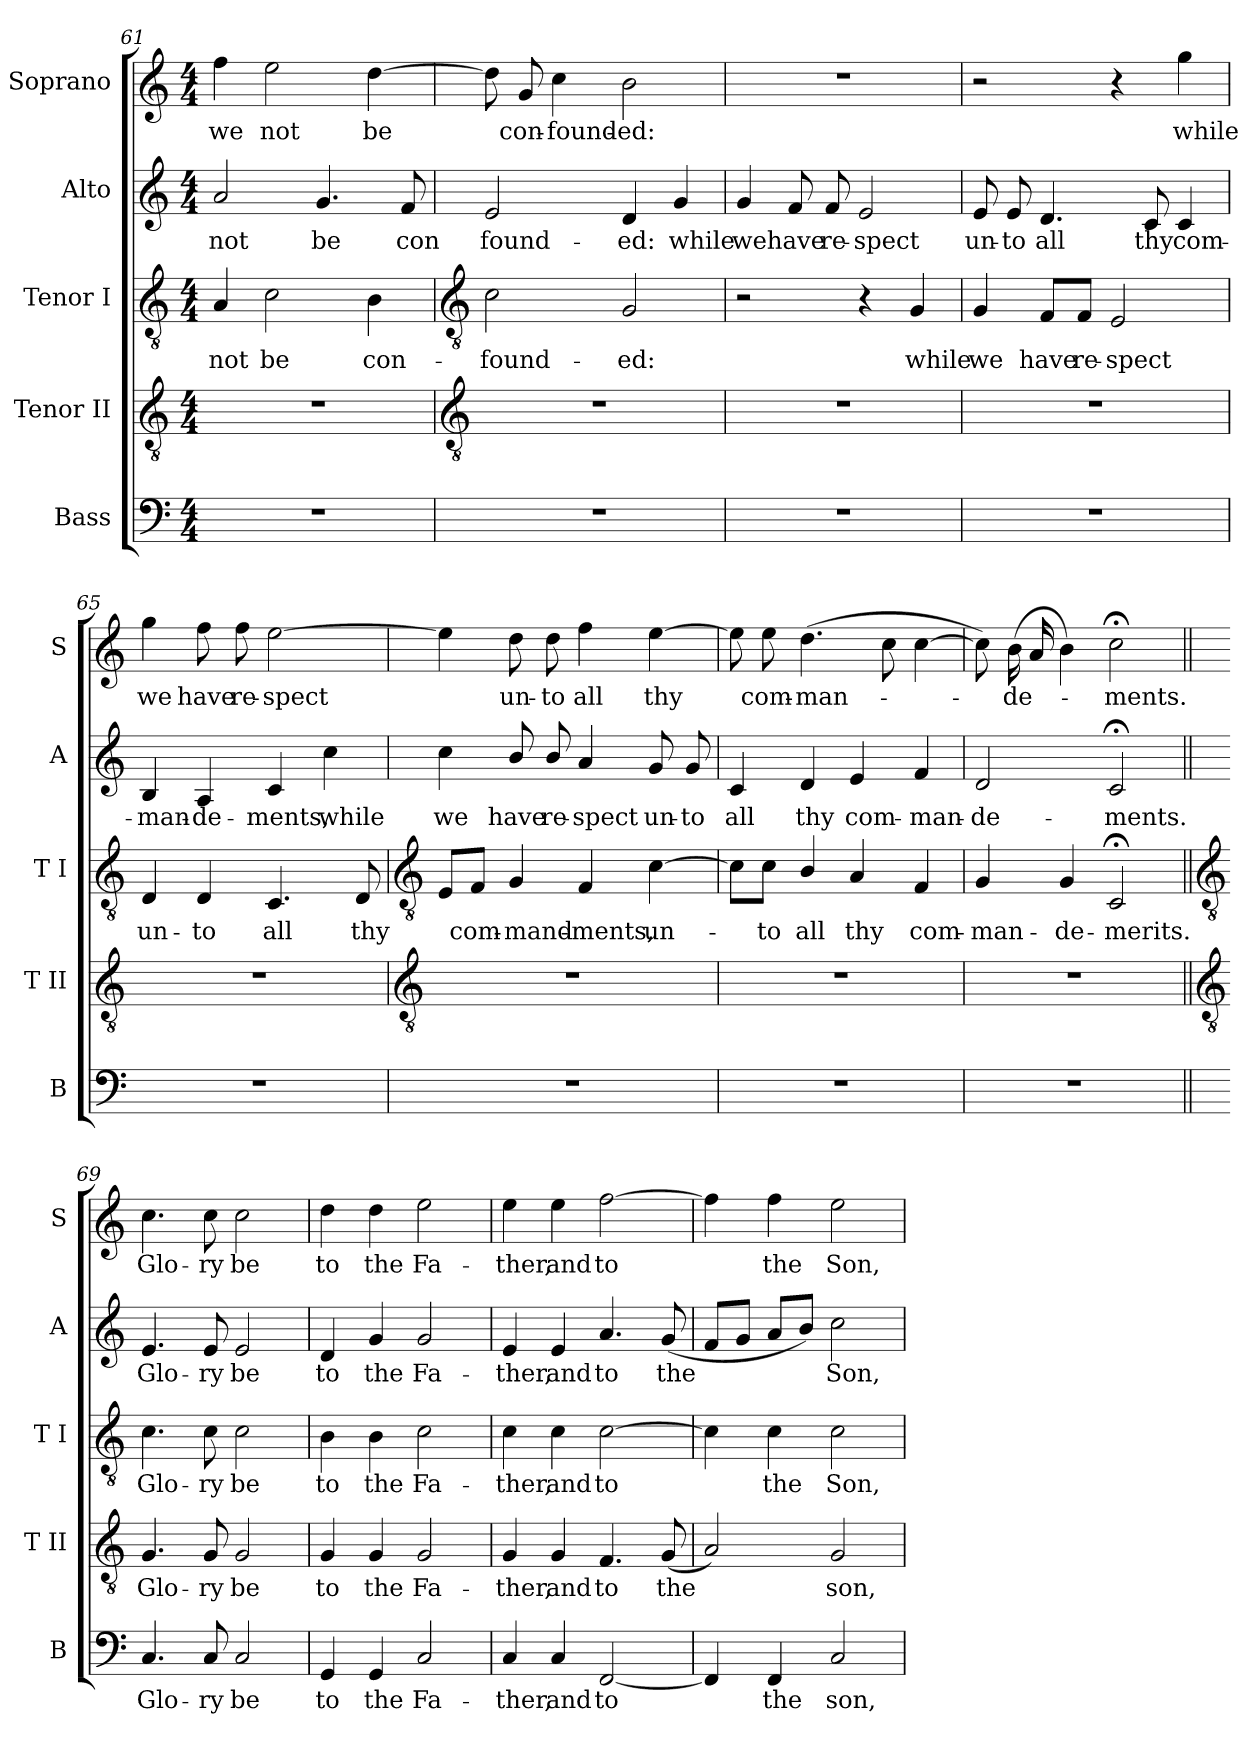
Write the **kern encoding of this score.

**kern	**text	**kern	**text	**kern	**text	**kern	**text	**kern	**text
*part5	*part5	*part4	*part4	*part3	*part3	*part2	*part2	*part1	*part1
*staff5	*staff5	*staff4	*staff4	*staff3	*staff3	*staff2	*staff2	*staff1	*staff1
*I"Bass	*	*I"Tenor II	*	*I"Tenor I	*	*I"Alto	*	*I"Soprano	*
*I'B	*	*I'T II	*	*I'T I	*	*I'A	*	*I'S	*
*clefF4	*	*clefGv2	*	*clefGv2	*	*clefG2	*	*clefG2	*
*k[]	*	*k[]	*	*k[]	*	*k[]	*	*k[]	*
*C:	*	*C:	*	*C:	*	*C:	*	*C:	*
*M4/4	*	*M4/4	*	*M4/4	*	*M4/4	*	*M4/4	*
=61	=61	=61	=61	=61	=61	=61	=61	=61	=61
!	!	!	!	!	!LO:LY:b	!	!LO:LY:b	!	!LO:LY:b
1r	.	1r	.	4A	not	2a	not	4ff	we
!	!	!	!	!	!LO:LY:b	!	!	!	!LO:LY:b
.	.	.	.	2c	be	.	.	2ee	not
!	!	!	!	!	!	!	!LO:LY:b	!	!
.	.	.	.	.	.	4.g	be	.	.
!	!	!	!	!	!LO:LY:b	!	!	!	!LO:LY:b
.	.	.	.	4B	con-	.	.	[4dd	be
!	!	!	!	!	!	!	!LO:LY:b	!	!
.	.	.	.	.	.	8f	con	.	.
!!LO:LB:g=z
=62	=62	=62	=62	=62	=62	=62	=62	=62	=62
*	*	*clefGv2	*	*clefGv2	*	*	*	*	*
!	!	!	!	!	!LO:LY:b	!	!LO:LY:b	!	!
1r	.	1r	.	2c	-found-	2e	found-	8dd]	.
!	!	!	!	!	!	!	!	!	!LO:LY:b
.	.	.	.	.	.	.	.	8g	con-
!	!	!	!	!	!	!	!	!	!LO:LY:b
.	.	.	.	.	.	.	.	4cc	-found-
!	!	!	!	!	!LO:LY:b	!	!LO:LY:b	!	!LO:LY:b
.	.	.	.	2G	-ed:	4d	-ed:	2b	-ed:
!	!	!	!	!	!	!	!LO:LY:b	!	!
.	.	.	.	.	.	4g	while	.	.
=63	=63	=63	=63	=63	=63	=63	=63	=63	=63
!	!	!	!	!	!	!	!LO:LY:b	!	!
1r	.	1r	.	2r	.	4g	we	1r	.
!	!	!	!	!	!	!	!LO:LY:b	!	!
.	.	.	.	.	.	8f	have	.	.
!	!	!	!	!	!	!	!LO:LY:b	!	!
.	.	.	.	.	.	8f	re-	.	.
!	!	!	!	!	!	!	!LO:LY:b	!	!
.	.	.	.	4r	.	2e	-spect	.	.
!	!	!	!	!	!LO:LY:b	!	!	!	!
.	.	.	.	4G	while	.	.	.	.
=64	=64	=64	=64	=64	=64	=64	=64	=64	=64
!	!	!	!	!	!LO:LY:b	!	!LO:LY:b	!	!
1r	.	1r	.	4G	we	8e	un-	2r	.
!	!	!	!	!	!	!	!LO:LY:b	!	!
.	.	.	.	.	.	8e	-to	.	.
!	!	!	!	!	!LO:LY:b	!	!LO:LY:b	!	!
.	.	.	.	8F/L	have	4.d	all	.	.
!	!	!	!	!	!LO:LY:b	!	!	!	!
.	.	.	.	8F/J	re-	.	.	.	.
!	!	!	!	!	!LO:LY:b	!	!	!	!
.	.	.	.	2E	-spect	.	.	4r	.
!	!	!	!	!	!	!	!LO:LY:b	!	!
.	.	.	.	.	.	8c	thy	.	.
!	!	!	!	!	!	!	!LO:LY:b	!	!LO:LY:b
.	.	.	.	.	.	4c	com-	4gg	while
=65	=65	=65	=65	=65	=65	=65	=65	=65	=65
!	!	!	!	!	!LO:LY:b	!	!LO:LY:b	!	!LO:LY:b
1r	.	1r	.	4D	un-	4B	-man-	4gg	we
!	!	!	!	!	!LO:LY:b	!	!LO:LY:b	!	!LO:LY:b
.	.	.	.	4D	-to	4A	-de-	8ff	have
!	!	!	!	!	!	!	!	!	!LO:LY:b
.	.	.	.	.	.	.	.	8ff	re-
!	!	!	!	!	!LO:LY:b	!	!LO:LY:b	!	!LO:LY:b
.	.	.	.	4.C	all	4c	-ments,	[2ee	-spect
!	!	!	!	!	!	!	!LO:LY:b	!	!
.	.	.	.	.	.	4cc	while	.	.
!	!	!	!	!	!LO:LY:b	!	!	!	!
.	.	.	.	8D	thy	.	.	.	.
!!LO:LB:g=z
=66	=66	=66	=66	=66	=66	=66	=66	=66	=66
*	*	*clefGv2	*	*clefGv2	*	*	*	*	*
!	!	!	!	!	!	!	!LO:LY:b	!	!
1r	.	1r	.	8E/L	.	4cc	we	4ee]	.
!	!	!	!	!	!LO:LY:b	!	!	!	!
.	.	.	.	8F/J	com-	.	.	.	.
!	!	!	!	!	!LO:LY:b	!	!LO:LY:b	!	!LO:LY:b
.	.	.	.	4G	-mand-	8b/	have	8dd	un-
!	!	!	!	!	!	!	!LO:LY:b	!	!LO:LY:b
.	.	.	.	.	.	8b/	re-	8dd	-to
!	!	!	!	!	!LO:LY:b	!	!LO:LY:b	!	!LO:LY:b
.	.	.	.	4F	-ments,	4a	-spect	4ff	all
!	!	!	!	!	!LO:LY:b	!	!LO:LY:b	!	!LO:LY:b
.	.	.	.	[4c	un-	8g	un-	[4ee	thy
!	!	!	!	!	!	!	!LO:LY:b	!	!
.	.	.	.	.	.	8g	-to	.	.
=67	=67	=67	=67	=67	=67	=67	=67	=67	=67
!	!	!	!	!	!	!	!LO:LY:b	!	!
1r	.	1r	.	8c\L]	.	4c	all	8ee]	.
!	!	!	!	!	!LO:LY:b	!	!	!	!LO:LY:b
.	.	.	.	8c\J	to	.	.	8ee	com-
!	!	!	!	!	!LO:LY:b	!	!LO:LY:b	!	!LO:LY:b
.	.	.	.	4B/	all	4d	thy	(>4.dd	-man-
!	!	!	!	!	!LO:LY:b	!	!LO:LY:b	!	!
.	.	.	.	4A	thy	4e	com-	.	.
.	.	.	.	.	.	.	.	8cc	.
!	!	!	!	!	!LO:LY:b	!	!LO:LY:b	!	!
.	.	.	.	4F	com-	4f	-man-	[4cc	.
=68	=68	=68	=68	=68	=68	=68	=68	=68	=68
!	!	!	!	!	!LO:LY:b	!	!LO:LY:b	!	!
1r	.	1r	.	4G	-man-	2d	-de-	8cc])	.
!	!	!	!	!	!	!	!	!	!LO:LY:b
.	.	.	.	.	.	.	.	(<16bLL	de-
.	.	.	.	.	.	.	.	16a	.
!	!	!	!	!	!LO:LY:b	!	!	!	!
.	.	.	.	4G	-de-	.	.	4b)	.
!	!	!	!	!	!LO:LY:b	!	!LO:LY:b	!	!LO:LY:b
.	.	.	.	2C;<	-merits.	2c;<	-ments.	2cc;<	ments.
!!LO:LB:g=z
=69||	=69||	=69||	=69||	=69||	=69||	=69||	=69||	=69||	=69||
*	*	*clefGv2	*	*clefGv2	*	*	*	*	*
!	!LO:LY:b	!	!LO:LY:b	!	!LO:LY:b	!	!LO:LY:b	!	!LO:LY:b
4.C	Glo-	4.G	Glo-	4.c	Glo-	4.e	Glo-	4.cc	Glo-
!	!LO:LY:b	!	!LO:LY:b	!	!LO:LY:b	!	!LO:LY:b	!	!LO:LY:b
8C	-ry	8G	-ry	8c	-ry	8e	-ry	8cc	-ry
!	!LO:LY:b	!	!LO:LY:b	!	!LO:LY:b	!	!LO:LY:b	!	!LO:LY:b
2C	be	2G	be	2c	be	2e	be	2cc	be
=70	=70	=70	=70	=70	=70	=70	=70	=70	=70
!	!LO:LY:b	!	!LO:LY:b	!	!LO:LY:b	!	!LO:LY:b	!	!LO:LY:b
4GG	to	4G	to	4B	to	4d	to	4dd	to
!	!LO:LY:b	!	!LO:LY:b	!	!LO:LY:b	!	!LO:LY:b	!	!LO:LY:b
4GG	the	4G	the	4B	the	4g	the	4dd	the
!	!LO:LY:b	!	!LO:LY:b	!	!LO:LY:b	!	!LO:LY:b	!	!LO:LY:b
2C	Fa-	2G	Fa-	2c	Fa-	2g	Fa-	2ee	Fa-
=71	=71	=71	=71	=71	=71	=71	=71	=71	=71
!	!LO:LY:b	!	!LO:LY:b	!	!LO:LY:b	!	!LO:LY:b	!	!LO:LY:b
4C	-ther,	4G	-ther,	4c	-ther,	4e	-ther,	4ee	-ther,
!	!LO:LY:b	!	!LO:LY:b	!	!LO:LY:b	!	!LO:LY:b	!	!LO:LY:b
4C	and	4G	and	4c	and	4e	and	4ee	and
!	!LO:LY:b	!	!LO:LY:b	!	!LO:LY:b	!	!LO:LY:b	!	!LO:LY:b
[2FF	to	4.F	to	[2c	to	4.a	to	[2ff	to
!	!	!	!LO:LY:b	!	!	!	!LO:LY:b	!	!
.	.	(<8GL	the	.	.	(<8g	the	.	.
=72	=72	=72	=72	=72	=72	=72	=72	=72	=72
4FF]	.	2A)	.	4c]	.	8fL	.	4ff]	.
.	.	.	.	.	.	8gJ	.	.	.
!	!LO:LY:b	!	!	!	!LO:LY:b	!	!	!	!LO:LY:b
4FF	the	.	.	4c	the	8aL	.	4ff	the
.	.	.	.	.	.	8bJ)	.	.	.
!	!LO:LY:b	!	!LO:LY:b	!	!LO:LY:b	!	!LO:LY:b	!	!LO:LY:b
2C	son,	2G	son,	2c	Son,	2cc	Son,	2ee	Son,
=	=	=	=	=	=	=	=	=	=
*-	*-	*-	*-	*-	*-	*-	*-	*-	*-
